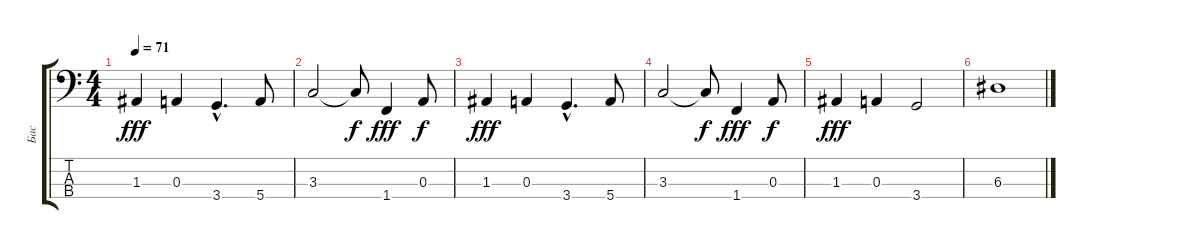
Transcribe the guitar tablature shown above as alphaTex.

\track ("Бас" "Бас") {instrument electricbassfinger}
\staff {score tabs}
\tuning (G2 D2 A1 E1) {hide}
\ts (4 4)
\tempo 71
\clef f4
\ks c
1.3.4{dy fff} 0.3.4 3.4{hac}.4{d} 5.4.8 |
3.3.2 3.3{t}.8{dy f} 1.4.4{dy fff} 0.3.8{dy f} |
1.3.4{dy fff} 0.3.4 3.4{hac}.4{d} 5.4.8 |
3.3.2 3.3{t}.8{dy f} 1.4.4{dy fff} 0.3.8{dy f} |
1.3.4{dy fff} 0.3.4 3.4.2 |
6.3.1
